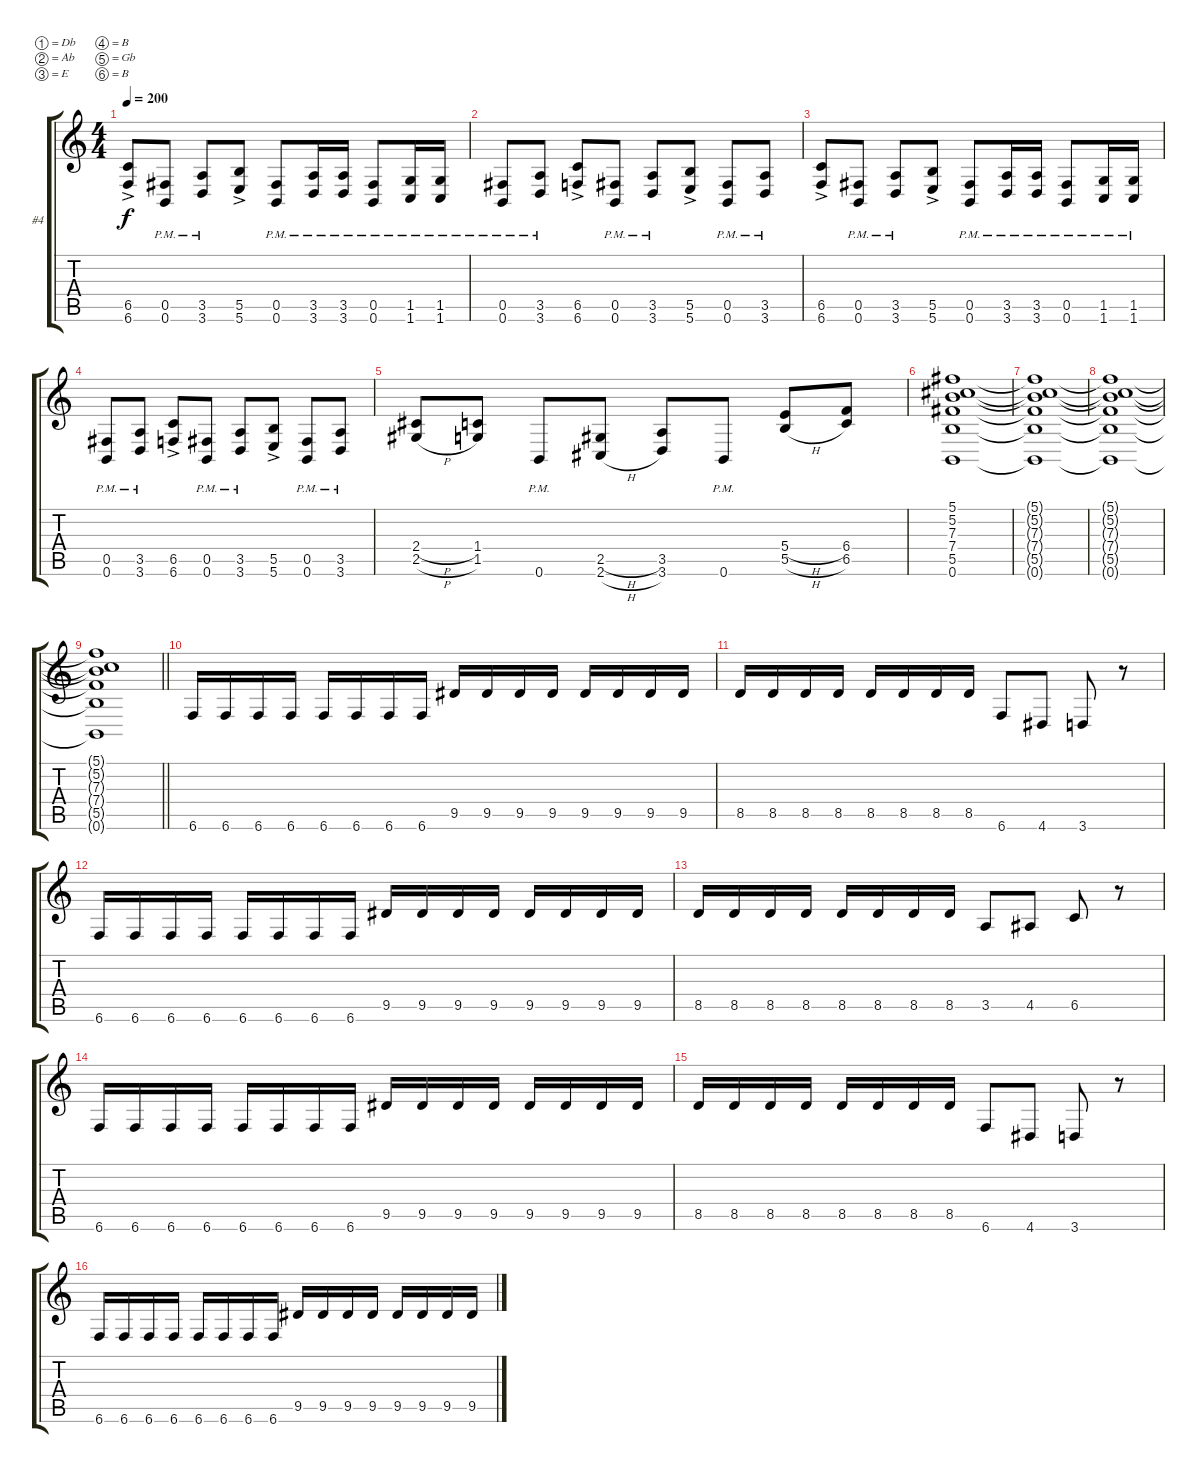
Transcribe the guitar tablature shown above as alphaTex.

\bracketExtendMode groupsimilarinstruments
\firstSystemTrackNameOrientation horizontal
\otherSystemsTrackNameOrientation horizontal
\track ("Jim Root" "#4") {instrument distortionguitar}
\staff {score tabs}
\tuning (Db4 Ab3 E3 B2 Gb2 B1)
\ts (4 4)
\tempo 200
\clef g2
\ks c
(6.5{ac} 6.6{ac}).8{dy f} (0.5{pm} 0.6{pm}).8 (3.5{pm} 3.6{pm}).8 (5.5{ac} 5.6{ac}).8 (0.5{pm} 0.6{pm}).8 (3.5{pm} 3.6{pm}).16 (3.5{pm} 3.6{pm}).16 (0.5{pm} 0.6{pm}).8 (1.5{pm} 1.6{pm}).16 (1.5{pm} 1.6{pm}).16 |
(0.5{pm} 0.6{pm}).8 (3.5{pm} 3.6{pm}).8 (6.5{ac} 6.6{ac}).8 (0.5{pm} 0.6{pm}).8 (3.5{pm} 3.6{pm}).8 (5.5{ac} 5.6{ac}).8 (0.5{pm} 0.6{pm}).8 (3.5{pm} 3.6{pm}).8 |
(6.5{ac} 6.6{ac}).8 (0.5{pm} 0.6{pm}).8 (3.5{pm} 3.6{pm}).8 (5.5{ac} 5.6{ac}).8 (0.5{pm} 0.6{pm}).8 (3.5{pm} 3.6{pm}).16 (3.5{pm} 3.6{pm}).16 (0.5{pm} 0.6{pm}).8 (1.5{pm} 1.6{pm}).16 (1.5{pm} 1.6{pm}).16 |
(0.5{pm} 0.6{pm}).8 (3.5{pm} 3.6{pm}).8 (6.5{ac} 6.6{ac}).8 (0.5{pm} 0.6{pm}).8 (3.5{pm} 3.6{pm}).8 (5.5{ac} 5.6{ac}).8 (0.5{pm} 0.6{pm}).8 (3.5{pm} 3.6{pm}).8 |
(2.4{h} 2.5{h}).8 (1.4 1.5).8 0.6{pm}.8 (2.5{h} 2.6{h}).8 (3.5 3.6).8 0.6{pm}.8 (5.4{h} 5.5{h}).8 (6.4 6.5).8 |
(5.1 5.2 7.3 7.4 5.5 0.6).1 |
(5.1{t} 5.2{t} 7.3{t} 7.4{t} 5.5{t} 0.6{t}).1 |
(5.1{t} 5.2{t} 7.3{t} 7.4{t} 5.5{t} 0.6{t}).1 |
\barLineRight lightlight
(5.1{t} 5.2{t} 7.3{t} 7.4{t} 5.5{t} 0.6{t}).1 |
6.6.16 6.6.16 6.6.16 6.6.16 6.6.16 6.6.16 6.6.16 6.6.16 9.5.16 9.5.16 9.5.16 9.5.16 9.5.16 9.5.16 9.5.16 9.5.16 |
8.5.16 8.5.16 8.5.16 8.5.16 8.5.16 8.5.16 8.5.16 8.5.16 6.6.8 4.6.8 3.6.8 r.8 |
6.6.16 6.6.16 6.6.16 6.6.16 6.6.16 6.6.16 6.6.16 6.6.16 9.5.16 9.5.16 9.5.16 9.5.16 9.5.16 9.5.16 9.5.16 9.5.16 |
8.5.16 8.5.16 8.5.16 8.5.16 8.5.16 8.5.16 8.5.16 8.5.16 3.5.8 4.5.8 6.5.8 r.8 |
6.6.16 6.6.16 6.6.16 6.6.16 6.6.16 6.6.16 6.6.16 6.6.16 9.5.16 9.5.16 9.5.16 9.5.16 9.5.16 9.5.16 9.5.16 9.5.16 |
8.5.16 8.5.16 8.5.16 8.5.16 8.5.16 8.5.16 8.5.16 8.5.16 6.6.8 4.6.8 3.6.8 r.8 |
6.6.16 6.6.16 6.6.16 6.6.16 6.6.16 6.6.16 6.6.16 6.6.16 9.5.16 9.5.16 9.5.16 9.5.16 9.5.16 9.5.16 9.5.16 9.5.16
